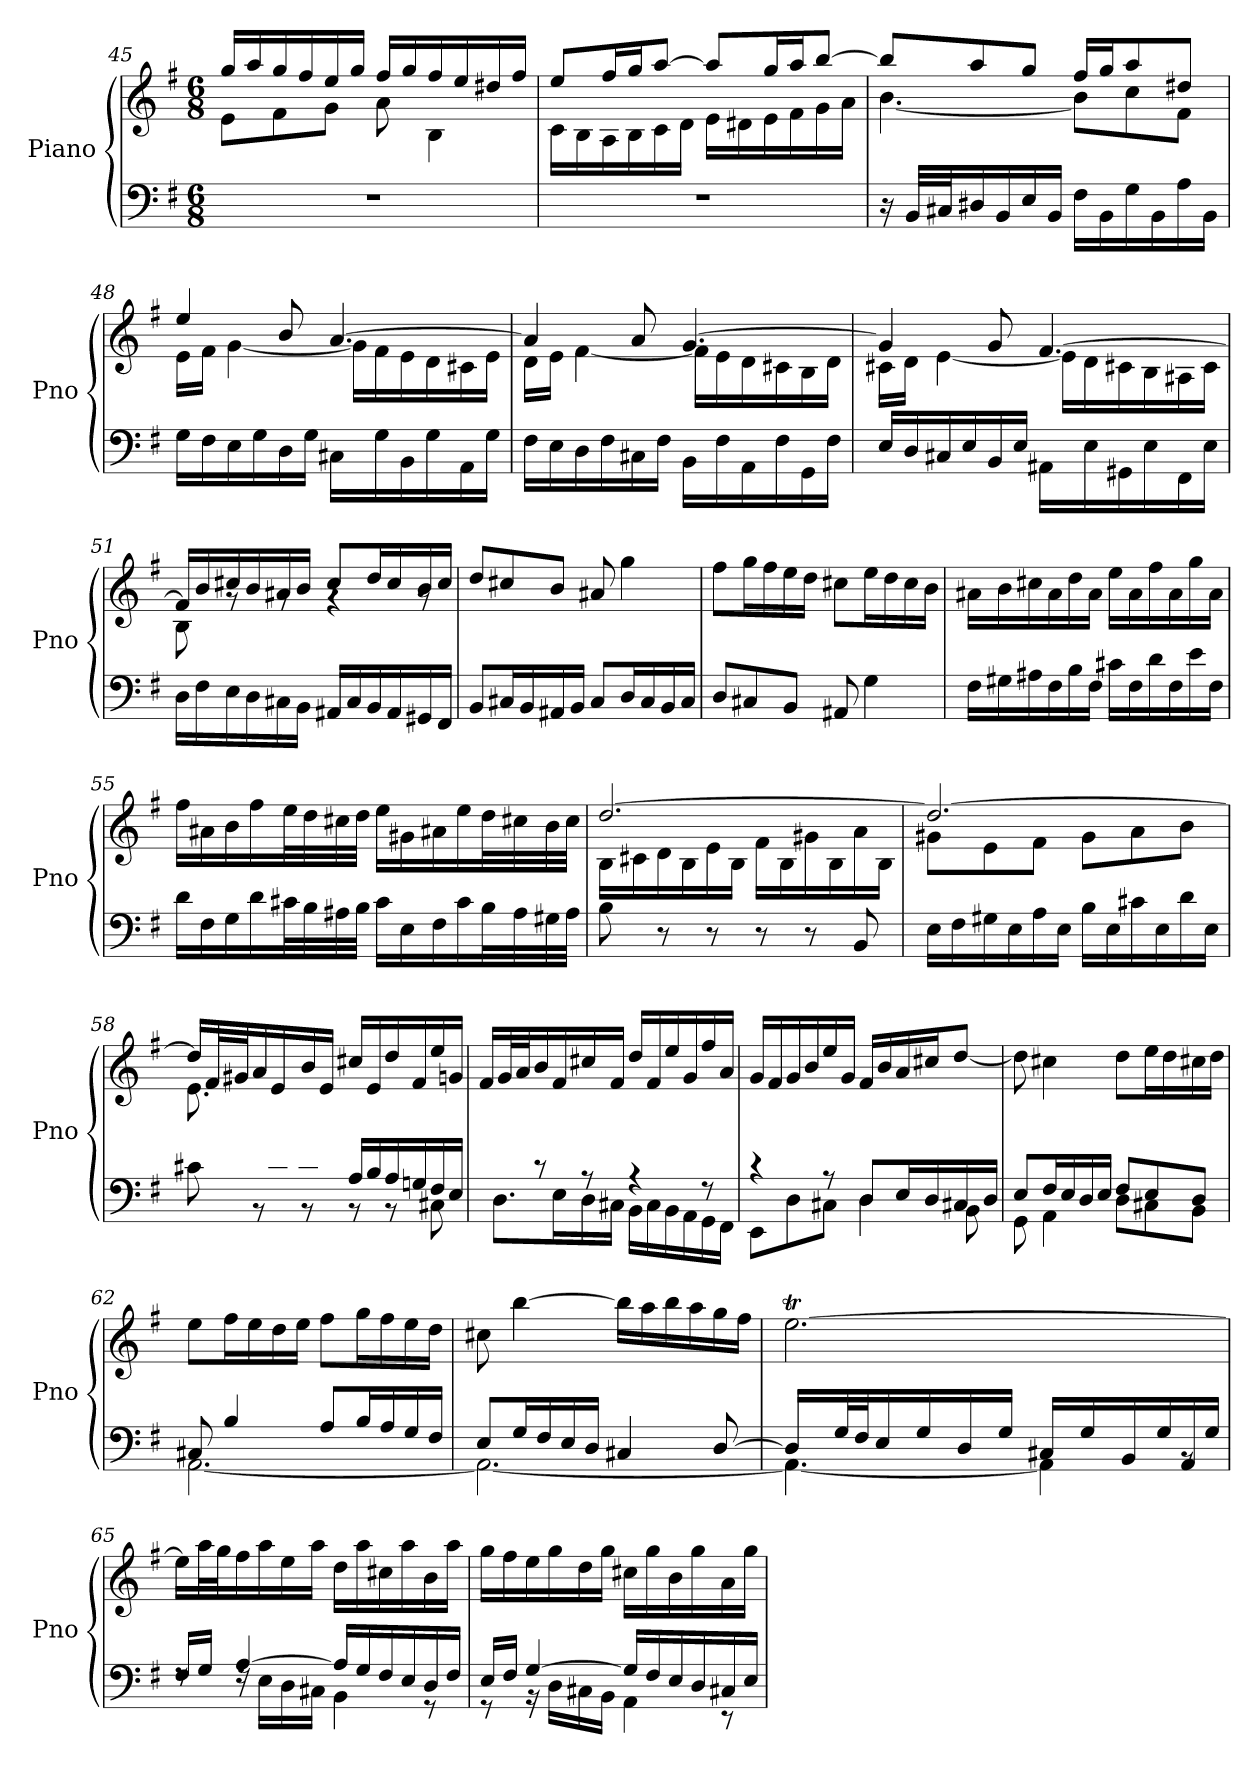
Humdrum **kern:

**kern	**kern
*part1	*part1
*staff2	*staff1
*I"Piano	*
*I'Pno	*
*clefF4	*clefG2
*k[f#]	*k[f#]
*M6/8	*M6/8
=45	=45
*	*^
2.r	16gg/LL	8e\L
.	16aa/	.
.	16gg/	8f#\
.	16ff#/	.
.	16ee/	8g\J
.	16gg/JJ	.
.	16ff#/LL	8a\
.	16gg/	.
.	16ff#/	4B\
.	16ee/	.
.	16dd#X/	.
.	16ff#/JJ	.
=46	=46	=46
2.r	8ee/L	16c\LL
.	.	16B\
.	16ff#/L	16A\
.	16gg/J	16B\
.	[8aa/J	16c\
.	.	16d\JJ
.	8aa/L]	16e\LL
.	.	16d#X\
.	16gg/L	16e\
.	16aa/J	16f#\
.	[8bb/J	16g\
.	.	16a\JJ
=47	=47	=47
16r	8bb/L]	[4.b\
32BB/LLL	.	.
32C#X/J	.	.
16D#X/	8aa/	.
16BB/	.	.
16E/	8gg/J	.
16BB/JJ	.	.
16F#\LL	16ff#/LL	8b\L]
16BB\	16gg/J	.
16G\	8aa/	8cc\
16BB\	.	.
16A\	8dd#X/J	8f#\J
16BB\JJ	.	.
!!LO:LB:g=z	!!
=48	=48	=48
16G\LL	4ee/	16e\LL
16F#\	.	16f#\JJ
16E\	.	[4g\
16G\	.	.
16D\	8b/	.
16G\JJ	.	.
16C#X\LL	[4.a/	16g\LL]
16G\	.	16f#\
16BB\	.	16e\
16G\	.	16d\
16AA\	.	16c#X\
16G\JJ	.	16e\JJ
=49	=49	=49
16F#\LL	4a/]	16d\LL
16E\	.	16e\JJ
16D\	.	[4f#\
16F#\	.	.
16C#X\	8a/	.
16F#\JJ	.	.
16BB\LL	[4.g/	16f#\LL]
16F#\	.	16e\
16AA\	.	16d\
16F#\	.	16c#X\
16GG\	.	16B\
16F#\JJ	.	16d\JJ
=50	=50	=50
16E/LL	4g/]	16c#X\LL
16D/	.	16d\JJ
16C#X/	.	[4e\
16E/	.	.
16BB/	8g/	.
16E/JJ	.	.
16AA#X\LL	[4.f#/	16e\LL]
16E\	.	16d\
16GG#X\	.	16c#X\
16E\	.	16B\
16FF#\	.	16A#X\
16E\JJ	.	16c#\JJ
!!LO:LB:g=z	!!
=51	=51	=51
16D\LL	16f#/LL]	8B\
16F#\	16b/	.
16E\	16cc#X/	8rg
16D\	16b/	.
16C#X\	16a#X/	8rg
16BB\JJ	16b/JJ	.
16AA#X/LL	8cc#/L	4rg
16C#/	.	.
16BB/	16dd/L	.
16AA#/	16cc#/	.
16GG#X/	16b/	8rg
16FF#/JJ	16cc#/JJ	.
*	*v	*v
=52	=52
8BB/L	8dd/L
16C#X/L	8cc#X/
16BB/	.
16AA#X/	8b/J
16BB/JJ	.
8C#/L	8a#X/
16D/L	4gg\
16C#/	.
16BB/	.
16C#/JJ	.
=53	=53
8D/L	8ff#\L
8C#X/	16gg\L
.	16ff#\
8BB/J	16ee\
.	16dd\JJ
8AA#X/	8cc#X\L
4G\	16ee\L
.	16dd\
.	16cc#\
.	16b\JJ
!!LO:LB:g=z
=54	=54
16F#\LL	16a#X\LL
16G#X\	16b\
16A#X\	16cc#X\
16F#\	16a#\
16B\	16dd\
16F#\JJ	16a#\JJ
16c#X\LL	16ee\LL
16F#\	16a#\
16d\	16ff#\
16F#\	16a#\
16e\	16gg\
16F#\JJ	16a#\JJ
=55	=55
16d\LL	16ff#\LL
16F#\	16a#X\
16G\	16b\
16d\	16ff#\
32c#X\L	32ee\L
32B\	32dd\
32A#X\	32cc#X\
32B\JJJ	32dd\JJJ
16c#\LL	16ee\LL
16E\	16g#X\
16F#\	16a#X\
16c#\	16ee\
32B\L	32dd\L
32A#\	32cc#X\
32G#X\	32b\
32A#\JJJ	32cc#\JJJ
=56	=56
*	*^
8B\	[2.dd/	16B\LL
.	.	16c#X\
8r	.	16d\
.	.	16B\
8r	.	16e\
.	.	16B\JJ
8r	.	16f#\LL
.	.	16B\
8r	.	16g#X\
.	.	16B\
8BB/	.	16a\
.	.	16B\JJ
!!LO:LB:g=z	!!
=57	=57	=57
16E\LL	2.dd/_	8g#X\L
16F#\	.	.
16G#X\	.	8e\
16E\	.	.
16A\	.	8f#\J
16E\JJ	.	.
16B\LL	.	8g#\L
16E\	.	.
16c#X\	.	8a\
16E\	.	.
16d\	.	8b\J
16E\JJ	.	.
=58	=58	=58
*^	*	*
8.ryy	8c#X\	16dd/LL]	8.e\L
.	.	32f#/L	.
.	.	32g#X/J	.
.	8rBB	16a/	.
16d/L	.	16e/	2ryy
16c#X/	8rBB	16b/	.
16B/JJ	.	16e/JJ	.
16A/LL	8rBB	16cc#X/LL	.
16B/	.	16e/	.
16A/	8rBB	16dd/	.
16Gn/	.	16f#/	.
16F#/	8C#X\	16ee/	.
16E/JJ	.	16gn/JJ	16ryy
*	*	*v	*v
=59	=59	=59
8D/yy	8.D\L	16f#/LL
.	.	32g/L
.	.	32a/J
8r	.	16b/
.	16E\L	16f#/
8r	16D\	16cc#X/
.	16C#X\JJ	16f#/JJ
4r	16BB\LL	16dd/LL
.	16C#\	16f#/
.	16BB\	16ee/
.	16AA\	16g/
8r	16GG\	16ff#/
.	16FF#\JJ	16a/JJ
!!LO:LB:g=z
=60	=60	=60
4r	8EE\L	16g/LL
.	.	16f#/
.	8D\	16g/
.	.	16b/
8r	8C#X\J	16ee/
.	.	16g/JJ
8D/L	4D\	16f#/LL
.	.	16b/
16E/L	.	16a/
16D/	.	16cc#X/J
16C#X/	8BB\	[8dd/J
16D/JJ	.	.
=61	=61	=61
8E/L	8GG\	8dd\]
16F#/L	4AA\	4cc#X\
16E/	.	.
16D/	.	.
16E/JJ	.	.
8F#/L	8D\L	8dd\L
8E/	8C#X\	16ee\L
.	.	16dd\
8D/J	8BB\J	16cc#X\
.	.	16dd\JJ
=62	=62	=62
8C#X/	[2.AA\	8ee\L
4B/	.	16ff#\L
.	.	16ee\
.	.	16dd\
.	.	16ee\JJ
8A/L	.	8ff#\L
16B/L	.	16gg\L
16A/	.	16ff#\
16G/	.	16ee\
16F#/JJ	.	16dd\JJ
=63	=63	=63
8E/L	2.AA\_	8cc#X\
16G/L	.	[4bb\
16F#/	.	.
16E/	.	.
16D/JJ	.	.
4C#X/	.	16bb\LL]
.	.	16aa\
.	.	16bb\
.	.	16aa\
[8D/	.	16gg\
.	.	16ff#\JJ
!!LO:PB:g=z
=64	=64	=64
*	*	*^
16D/LL]	4.AA\_	[2.eeT\	32ff#!yy
.	.	.	32ee!yy
32G/L	.	.	32ff#!yy
32F#/J	.	.	32ee!yy
16E/	.	.	32ff#!yy
.	.	.	32ee!yy
16G/	.	.	32ff#!yy
.	.	.	32ee!yy
16D/	.	.	32ff#!yy
.	.	.	32ee!yy
16G/JJ	.	.	32ff#!yy
.	.	.	32ee!yy
16C#X/LL	4AA\]	.	32ff#!yy
.	.	.	32ee!yy
16G/	.	.	32ff#!yy
.	.	.	32ee!yy
16BB/	.	.	32ff#!yy
.	.	.	8..ee!yy
16G/	.	.	.
16AA/	8rBB	.	.
16G/JJ	.	.	.
*	*	*v	*v
=65	=65	=65
16F#/LL	8rF	16ee\LL]
16G/JJ	.	32aa\L
.	.	32gg\J
[4A/	16rF	16ff#\
.	16E\LL	16aa\
.	16D\	16ee\
.	16C#X\JJ	16aa\JJ
16A/LL]	4BB\	16dd\LL
16G/	.	16aa\
16F#/	.	16cc#X\
16E/	.	16aa\
16D/	8r	16b\
16F#/JJ	.	16aa\JJ
=66	=66	=66
16E/LL	8r	16gg\LL
16F#/JJ	.	16ff#\
[4G/	16r	16ee\
.	16D\LL	16gg\
.	16C#X\	16dd\
.	16BB\JJ	16gg\JJ
16G/LL]	4AA\	16cc#X\LL
16F#/	.	16gg\
16E/	.	16b\
16D/	.	16gg\
16C#X/	8r	16a\
16E/JJ	.	16gg\JJ
*v	*v	*
=	=
*-	*-
